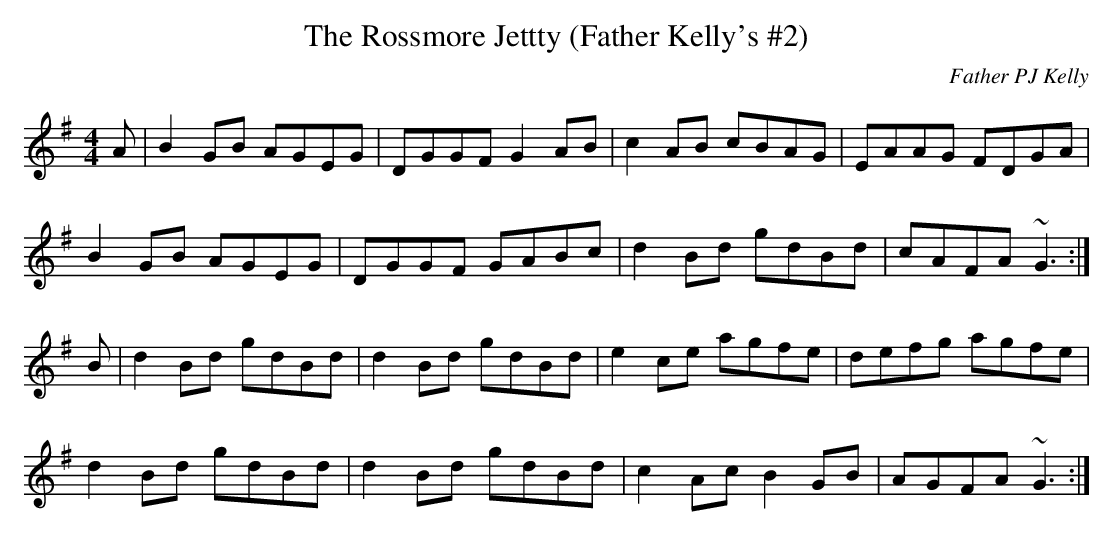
X:1
T:The Rossmore Jettty (Father Kelly's #2)
C:Father PJ Kelly
M:4/4
K:G
A|B2 GB AGEG|DGGF G2AB|c2 AB cBAG|EAAG FDGA|
B2 GB AGEG|DGGF GABc|d2 Bd gdBd|cAFA ~G3:|
B|d2 Bd gdBd|d2 Bd gdBd|e2 ce agfe|defg agfe|
d2 Bd gdBd|d2 Bd gdBd|c2 Ac B2 GB| AGFA ~G3:|
